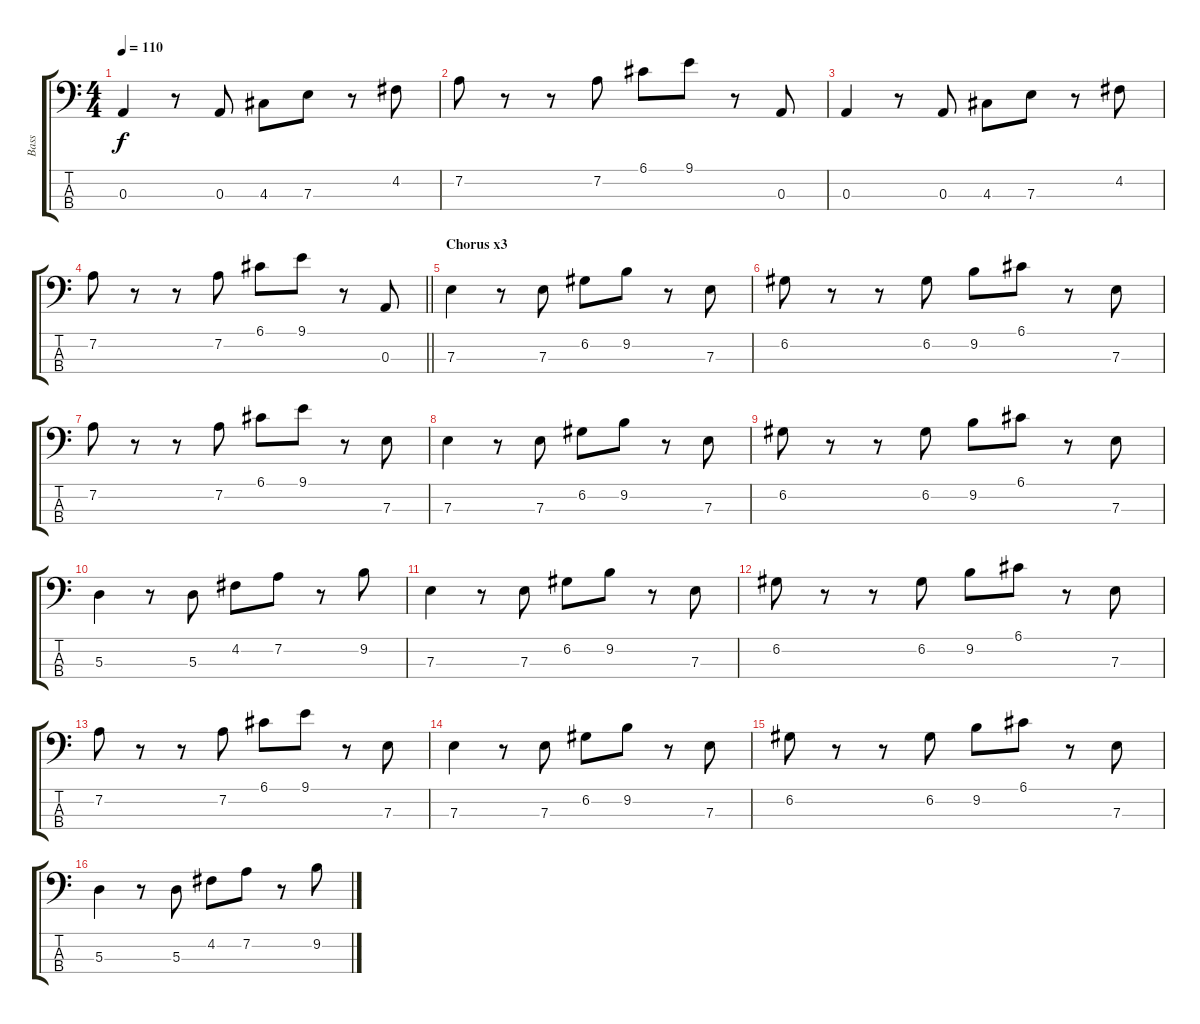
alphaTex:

\track ("Bass" "Bass") {instrument electricbassfinger}
\staff {score tabs}
\tuning (G2 D2 A1 E1) {hide}
\ts (4 4)
\tempo 110
\clef f4
\ks c
0.3.4{dy f} r.8 0.3.8 4.3.8 7.3.8 r.8 4.2.8 |
7.2.8 r.8 r.8 7.2.8 6.1.8 9.1.8 r.8 0.3.8 |
0.3.4 r.8 0.3.8 4.3.8 7.3.8 r.8 4.2.8 |
\barLineRight lightlight
7.2.8 r.8 r.8 7.2.8 6.1.8 9.1.8 r.8 0.3.8 |
\section ("" "Chorus x3")
7.3.4 r.8 7.3.8 6.2.8 9.2.8 r.8 7.3.8 |
6.2.8 r.8 r.8 6.2.8 9.2.8 6.1.8 r.8 7.3.8 |
7.2.8 r.8 r.8 7.2.8 6.1.8 9.1.8 r.8 7.3.8 |
7.3.4 r.8 7.3.8 6.2.8 9.2.8 r.8 7.3.8 |
6.2.8 r.8 r.8 6.2.8 9.2.8 6.1.8 r.8 7.3.8 |
5.3.4 r.8 5.3.8 4.2.8 7.2.8 r.8 9.2.8 |
7.3.4 r.8 7.3.8 6.2.8 9.2.8 r.8 7.3.8 |
6.2.8 r.8 r.8 6.2.8 9.2.8 6.1.8 r.8 7.3.8 |
7.2.8 r.8 r.8 7.2.8 6.1.8 9.1.8 r.8 7.3.8 |
7.3.4 r.8 7.3.8 6.2.8 9.2.8 r.8 7.3.8 |
6.2.8 r.8 r.8 6.2.8 9.2.8 6.1.8 r.8 7.3.8 |
5.3.4 r.8 5.3.8 4.2.8 7.2.8 r.8 9.2.8
